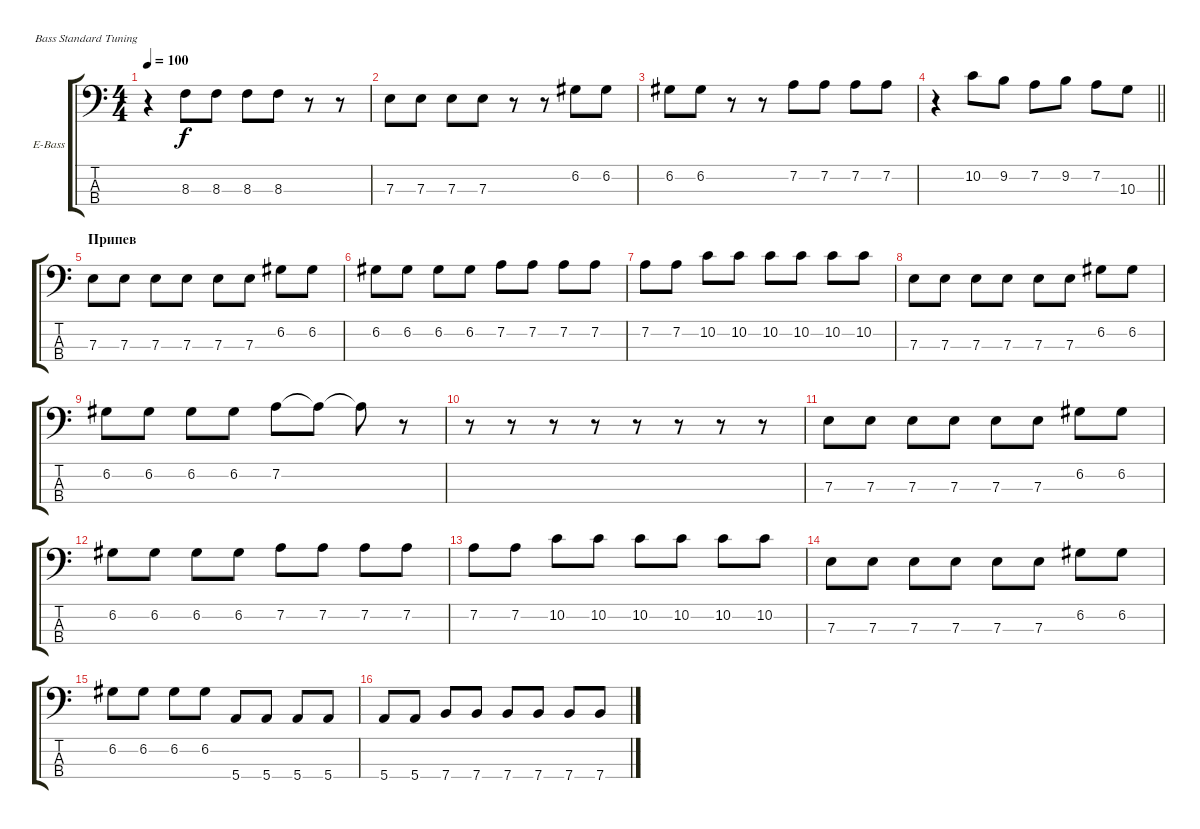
\bracketExtendMode groupsimilarinstruments
\firstSystemTrackNameOrientation horizontal
\otherSystemsTrackNameOrientation horizontal
\track ("А. Андреев" "E-Bass") {instrument electricbassfinger}
\staff {score tabs}
\tuning (G2 D2 A1 E1)
\ts (4 4)
\tempo 100
\clef f4
\ks c
r.4{dy f} 8.3.8 8.3.8 8.3.8 8.3.8 r.8 r.8 |
7.3.8 7.3.8 7.3.8 7.3.8 r.8 r.8 6.2.8 6.2.8 |
6.2.8 6.2.8 r.8 r.8 7.2.8 7.2.8 7.2.8 7.2.8 |
\barLineRight lightlight
r.4 10.2.8 9.2.8 7.2.8 9.2.8 7.2.8 10.3.8 |
\section ("" "Припев")
7.3.8 7.3.8 7.3.8 7.3.8 7.3.8 7.3.8 6.2.8 6.2.8 |
6.2.8 6.2.8 6.2.8 6.2.8 7.2.8 7.2.8 7.2.8 7.2.8 |
7.2.8 7.2.8 10.2.8 10.2.8 10.2.8 10.2.8 10.2.8 10.2.8 |
7.3.8 7.3.8 7.3.8 7.3.8 7.3.8 7.3.8 6.2.8 6.2.8 |
6.2.8 6.2.8 6.2.8 6.2.8 7.2.8 7.2{t}.8 7.2{t}.8 r.8 |
r.8 r.8 r.8 r.8 r.8 r.8 r.8 r.8 |
7.3.8 7.3.8 7.3.8 7.3.8 7.3.8 7.3.8 6.2.8 6.2.8 |
6.2.8 6.2.8 6.2.8 6.2.8 7.2.8 7.2.8 7.2.8 7.2.8 |
7.2.8 7.2.8 10.2.8 10.2.8 10.2.8 10.2.8 10.2.8 10.2.8 |
7.3.8 7.3.8 7.3.8 7.3.8 7.3.8 7.3.8 6.2.8 6.2.8 |
6.2.8 6.2.8 6.2.8 6.2.8 5.4.8 5.4.8 5.4.8 5.4.8 |
5.4.8 5.4.8 7.4.8 7.4.8 7.4.8 7.4.8 7.4.8 7.4.8
